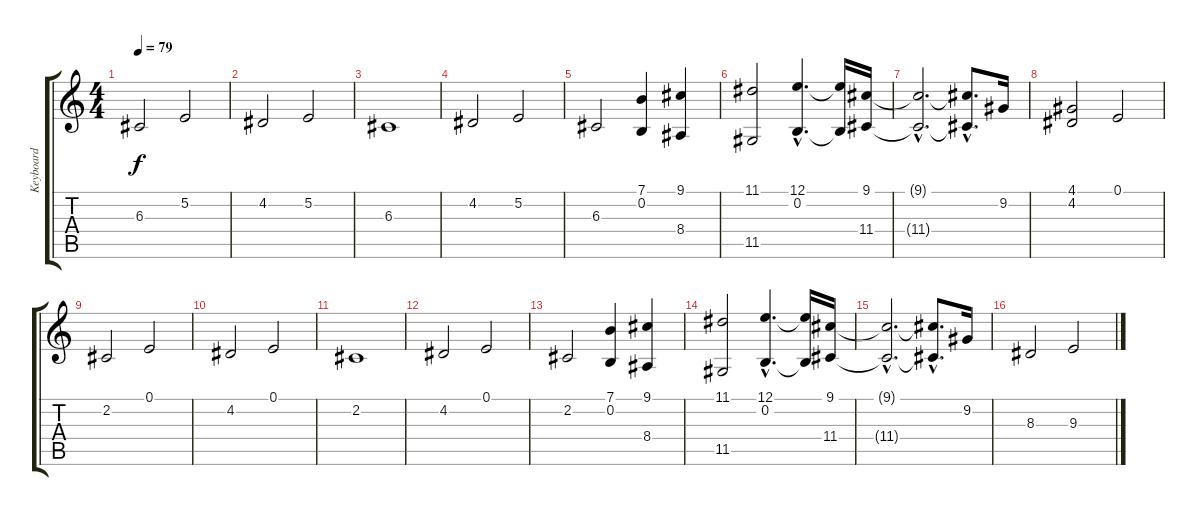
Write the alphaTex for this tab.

\track ("Keyboard" "Keyboard") {instrument stringensemble2}
\staff {score tabs}
\tuning (E4 B3 G3 D3 A2 E2) {hide}
\ts (4 4)
\tempo 79
\clef g2
\ks c
6.3.2{dy f} 5.2.2 |
4.2.2 5.2.2 |
6.3.1 |
4.2.2 5.2.2 |
6.3.2 (7.1 0.2).4 (9.1 8.4).4 |
(11.1 11.5).2 (12.1{hac} 0.2{hac}).4{d} (12.1{t} 0.2{t}).16 (9.1 11.4).16 |
(9.1{hac t} 11.4{hac t}).2{d} (9.1{hac t} 11.4{hac t}).8{d} 9.2.16 |
(4.1 4.2).2 0.1.2 |
2.2.2 0.1.2 |
4.2.2 0.1.2 |
2.2.1 |
4.2.2 0.1.2 |
2.2.2 (7.1 0.2).4 (9.1 8.4).4 |
(11.1 11.5).2 (12.1{hac} 0.2{hac}).4{d} (12.1{t} 0.2{t}).16 (9.1 11.4).16 |
(9.1{hac t} 11.4{hac t}).2{d} (9.1{hac t} 11.4{hac t}).8{d} 9.2.16 |
8.3.2 9.3.2
